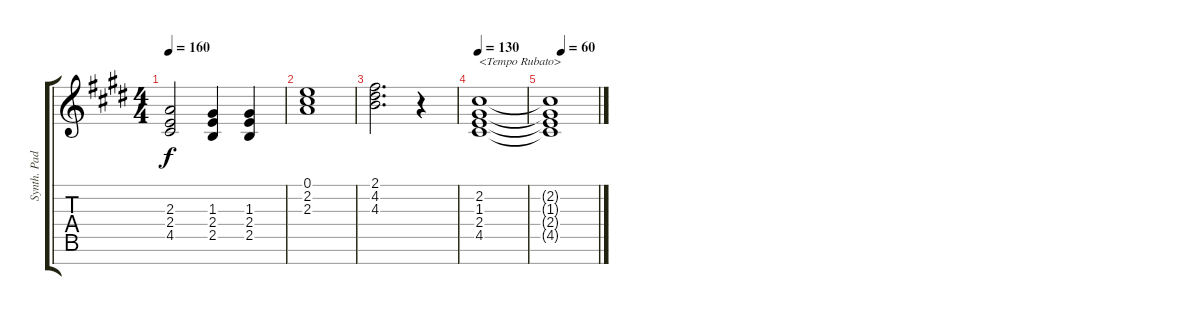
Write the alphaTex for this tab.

\track ("Synth. Pad" "Synth. Pad") {instrument pad4choir}
\staff {score tabs}
\tuning (E5 B4 G4 D4 A3 E3 B2) {hide}
\ts (4 4)
\tempo 160
\clef g2
\ks e
(2.3 2.4 4.5).2{dy f} (1.3 2.4 2.5).4 (1.3 2.4 2.5).4 |
(0.1 2.2 2.3).1 |
(2.1 4.2 4.3).2{d} r.4 |
\tempo 130
(2.2 1.3 2.4 4.5).1{txt "<Tempo Rubato>"} |
\tempo (60 0.25)
(2.2{t} 1.3{t} 2.4{t} 4.5{t}).1
